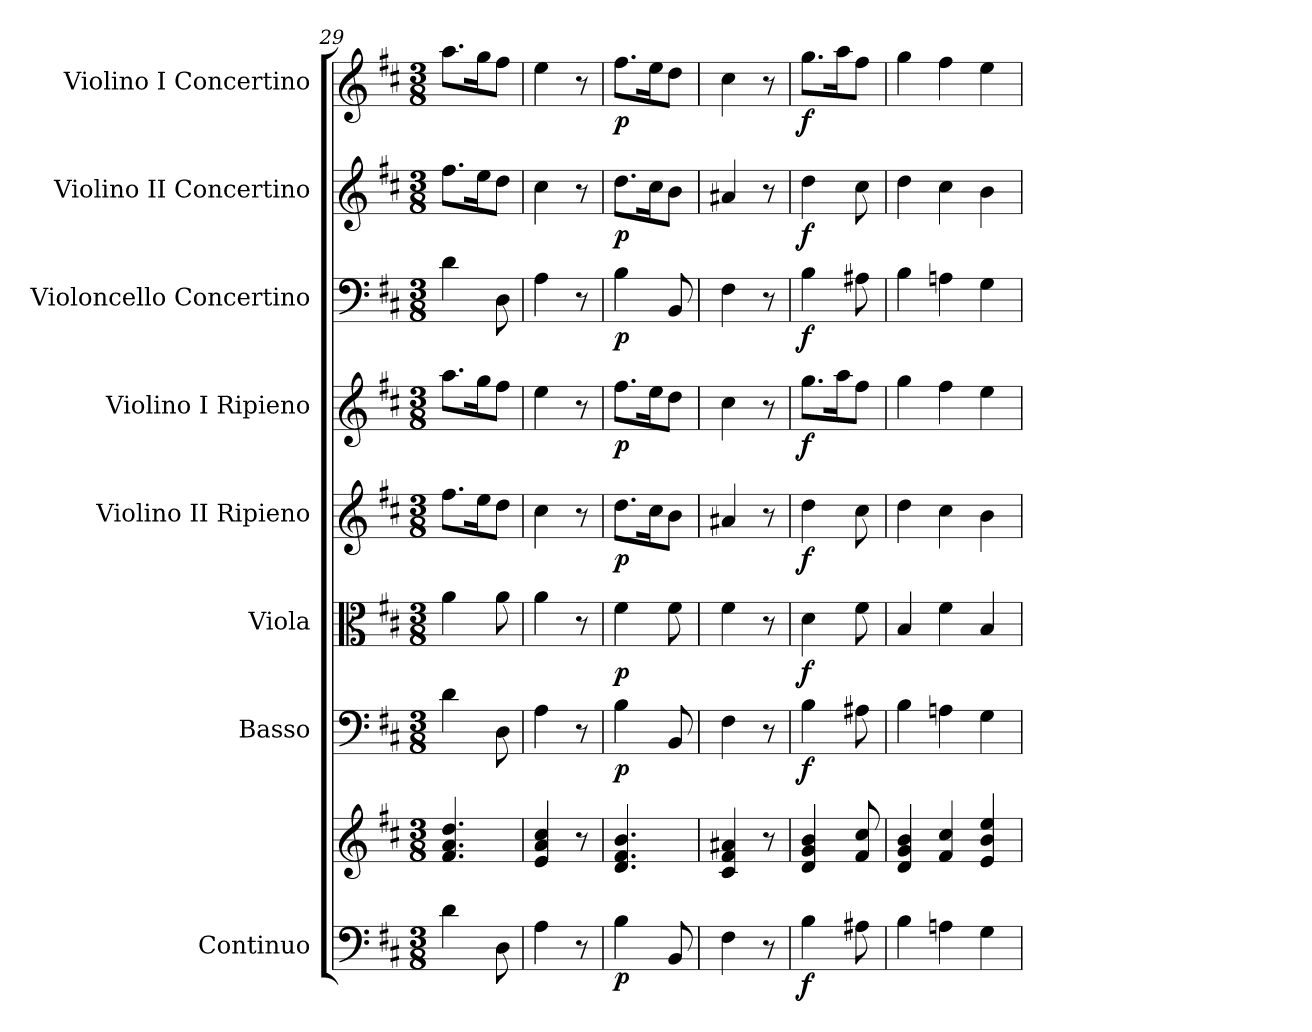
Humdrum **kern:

**kern	**kern	**dynam	**kern	**dynam	**kern	**dynam	**kern	**dynam	**kern	**dynam	**kern	**dynam	**kern	**dynam	**kern	**dynam
*part8	*part8	*part8	*part7	*part7	*part6	*part6	*part5	*part5	*part4	*part4	*part3	*part3	*part2	*part2	*part1	*part1
*staff9	*staff8	*staff8/9	*staff7	*staff7	*staff6	*staff6	*staff5	*staff5	*staff4	*staff4	*staff3	*staff3	*staff2	*staff2	*staff1	*staff1
*I"Continuo	*	*	*I"Basso	*	*I"Viola	*	*I"Violino II Ripieno	*	*I"Violino I Ripieno	*	*I"Violoncello Concertino	*	*I"Violino II Concertino	*	*I"Violino I Concertino	*
*	*	*	*	*	*	*	*	*	*	*	*I'Vc	*	*I'Vln	*	*I'Vln	*
*clefF4	*clefG2	*	*clefF4	*	*clefC3	*	*clefG2	*	*clefG2	*	*clefF4	*	*clefG2	*	*clefG2	*
*k[f#c#]	*k[f#c#]	*	*k[f#c#]	*	*k[f#c#]	*	*k[f#c#]	*	*k[f#c#]	*	*k[f#c#]	*	*k[f#c#]	*	*k[f#c#]	*
*M3/8	*M3/8	*	*M3/8	*	*M3/8	*	*M3/8	*	*M3/8	*	*M3/8	*	*M3/8	*	*M3/8	*
=29	=29	=29	=29	=29	=29	=29	=29	=29	=29	=29	=29	=29	=29	=29	=29	=29
4d\	4.f#/ 4.a/ 4.dd/	.	4d\	.	4a\	.	8.ff#\L	.	8.aa\L	.	4d\	.	8.ff#\L	.	8.aa\L	.
.	.	.	.	.	.	.	16ee\K	.	16gg\K	.	.	.	16ee\K	.	16gg\K	.
8D\	.	.	8D\	.	8a\	.	8dd\J	.	8ff#\J	.	8D\	.	8dd\J	.	8ff#\J	.
=30	=30	=30	=30	=30	=30	=30	=30	=30	=30	=30	=30	=30	=30	=30	=30	=30
4A\	4e/ 4a/ 4cc#/	.	4A\	.	4a\	.	4cc#\	.	4ee\	.	4A\	.	4cc#\	.	4ee\	.
8r	8r	.	8r	.	8r	.	8r	.	8r	.	8r	.	8r	.	8r	.
=31	=31	=31	=31	=31	=31	=31	=31	=31	=31	=31	=31	=31	=31	=31	=31	=31
!	!	!LO:DY:b=2	!	!LO:DY:b	!	!LO:DY:b	!	!LO:DY:b	!	!LO:DY:b	!	!LO:DY:b	!	!LO:DY:b	!	!LO:DY:b
4B\	4.d/ 4.f#/ 4.b/	p	4B\	p	4f#\	p	8.dd\L	p	8.ff#\L	p	4B\	p	8.dd\L	p	8.ff#\L	p
.	.	.	.	.	.	.	16cc#\K	.	16ee\K	.	.	.	16cc#\K	.	16ee\K	.
8BB/	.	.	8BB/	.	8f#\	.	8b\J	.	8dd\J	.	8BB/	.	8b\J	.	8dd\J	.
=32	=32	=32	=32	=32	=32	=32	=32	=32	=32	=32	=32	=32	=32	=32	=32	=32
4F#\	4c#/ 4f#/ 4a#X/	.	4F#\	.	4f#\	.	4a#X/	.	4cc#\	.	4F#\	.	4a#X/	.	4cc#\	.
8r	8r	.	8r	.	8r	.	8r	.	8r	.	8r	.	8r	.	8r	.
=33	=33	=33	=33	=33	=33	=33	=33	=33	=33	=33	=33	=33	=33	=33	=33	=33
!	!	!LO:DY:b=2	!	!LO:DY:b	!	!LO:DY:b	!	!LO:DY:b	!	!LO:DY:b	!	!LO:DY:b	!	!LO:DY:b	!	!LO:DY:b
4B\	4d/ 4g/ 4b/	f	4B\	f	4d\	f	4dd\	f	8.gg\L	f	4B\	f	4dd\	f	8.gg\L	f
.	.	.	.	.	.	.	.	.	16aa\K	.	.	.	.	.	16aa\K	.
8A#X\	8f#/ 8cc#/	.	8A#X\	.	8f#\	.	8cc#\	.	8ff#\J	.	8A#X\	.	8cc#\	.	8ff#\J	.
=34	=34	=34	=34	=34	=34	=34	=34	=34	=34	=34	=34	=34	=34	=34	=34	=34
4B\	4d/ 4g/ 4b/	.	4B\	.	4B/	.	4dd\	.	4gg\	.	4B\	.	4dd\	.	4gg\	.
4An\	4f#/ 4cc#/	.	4An\	.	4f#\	.	4cc#\	.	4ff#\	.	4An\	.	4cc#\	.	4ff#\	.
4G\	4e/ 4b/ 4ee/	.	4G\	.	4B/	.	4b\	.	4ee\	.	4G\	.	4b\	.	4ee\	.
=	=	=	=	=	=	=	=	=	=	=	=	=	=	=	=	=
*-	*-	*-	*-	*-	*-	*-	*-	*-	*-	*-	*-	*-	*-	*-	*-	*-
